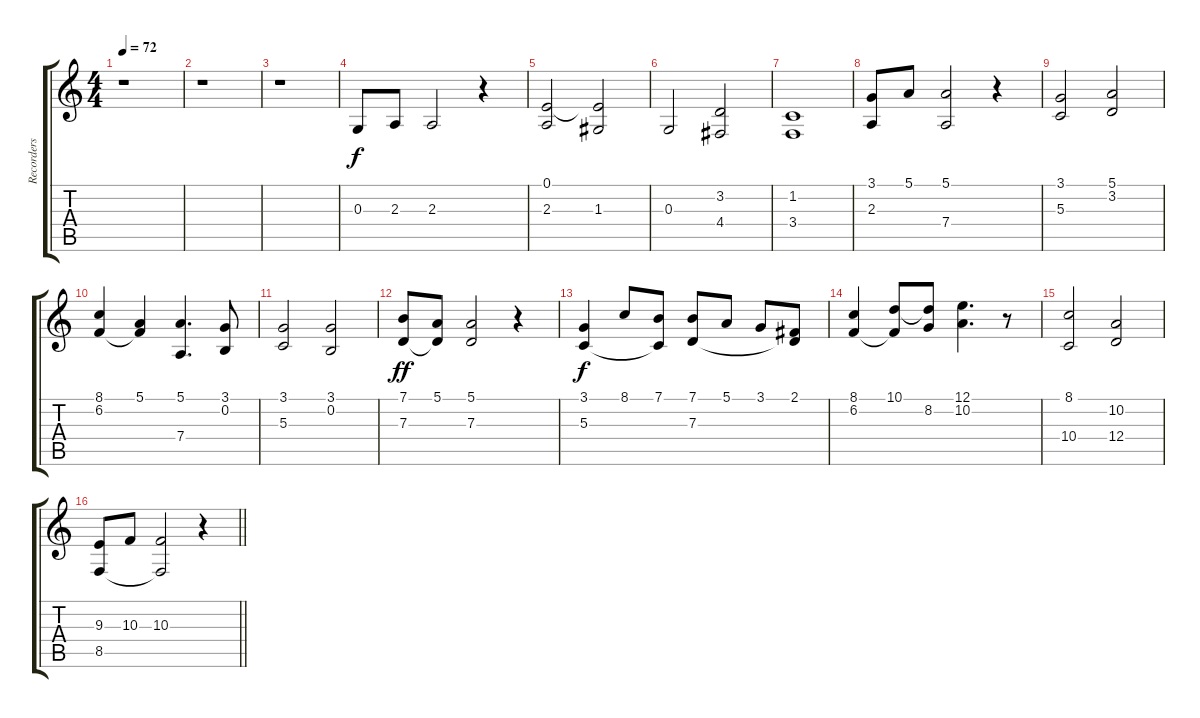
\track ("Recorders III-IV (Jones)" "Recorders ") {instrument recorder}
\staff {score tabs}
\tuning (E4 B3 G3 D3 A2 E2) {hide}
\ts (4 4)
\tempo 72
\clef g2
\ks c
r.1{dy f instrument recorder} |
r.1 |
r.1 |
0.3.8 2.3.8 2.3.2 r.4 |
(0.1 2.3).2 (0.1{t} 1.3).2 |
0.3.2 (3.2 4.4).2 |
(1.2 3.4).1 |
(3.1 2.3).8 5.1.8 (5.1 7.4).2 r.4 |
(3.1 5.3).2 (5.1 3.2).2 |
(8.1 6.2).4 (5.1 6.2{t}).4 (5.1 7.4).4{d} (3.1 0.2).8 |
(3.1 5.3).2 (3.1 0.2).2 |
(7.1 7.3).8{dy ff} (5.1 7.3{t}).8 (5.1 7.3).2 r.4 |
(3.1 5.3).4{dy f} 8.1.8 (7.1 5.3{t}).8 (7.1 7.3).8 5.1.8 3.1.8 (2.1 7.3{t}).8 |
(8.1 6.2).4 (10.1 6.2{t}).8 (10.1{t} 8.2).8 (12.1 10.2).4{d} r.8 |
(8.1 10.4).2 (10.2 12.4).2 |
\barLineRight lightlight
(9.3 8.5).8 10.3.8 (10.3 8.5{t}).2 r.4
